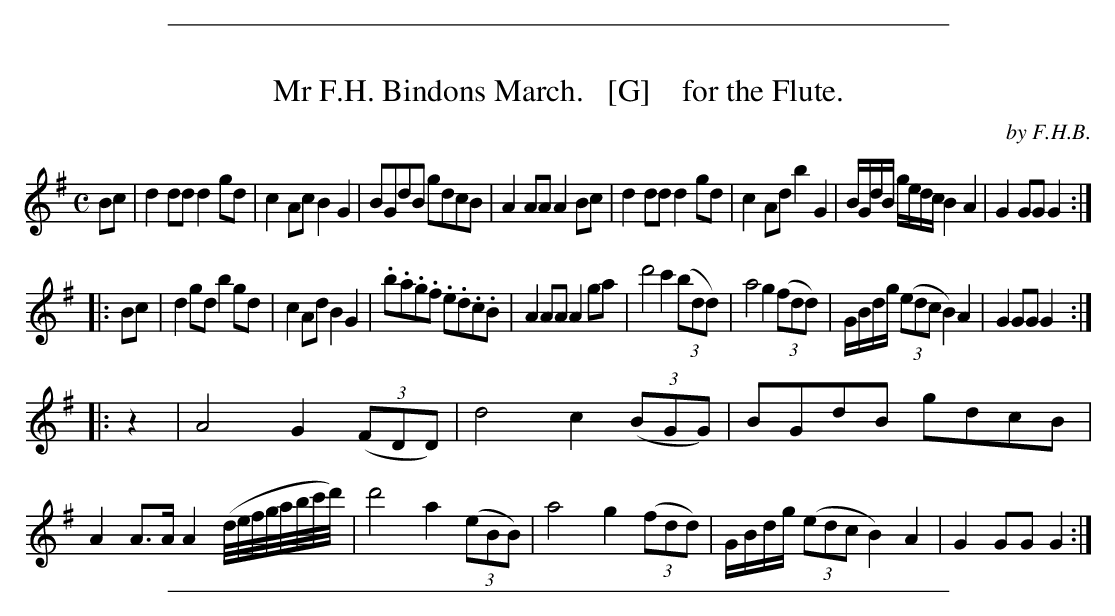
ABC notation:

X:1
T: Mr F.H. Bindons March.   [G]    for the Flute.
C: by F.H.B.
M: C
L: 1/8
K: G
Bc |\
d2dd d2gd | c2Ac B2G2 | BGdB gdcB | A2AA A2Bc |\
d2dd d2gd | c2Ad b2G2 | B/G/d/B/ g/e/d/c/ B2A2 | G2GG G2 ::
Bc |\
d2gd b2gd | c2Ad B2G2 | .b.a.g.f .e.d.c.B | A2AA A2ga |\
d'4 c'2 (3(bdd) | a4 g2(3(fdd) | G/B/d/g/ (3(edc B2)A2 | G2GG G2 ::
z2 |\
A4 G2(3(FDD) | d4 c2(3(BGG) | BGdB gdcB | A2A>A A2 (d//e//f//g//a//b//c'//d'//) |\
d'4 a2(3(eBB) | a4 g2(3(fdd) | G/B/d/g/ (3(edc B2)A2 | G2GG G2 :|
